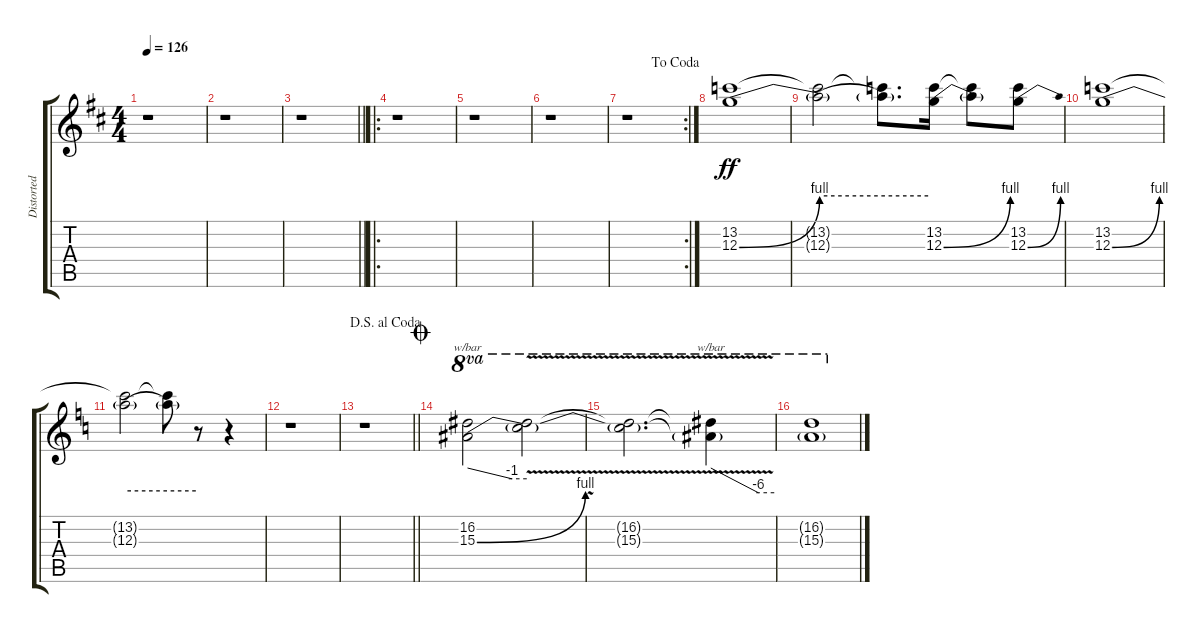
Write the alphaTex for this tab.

\track ("Distorted Guitar - Lead" "Distorted ") {instrument distortionguitar}
\staff {score tabs}
\tuning (E4 B3 G3 D3 A2 E2) {hide}
\ts (4 4)
\tempo 126
\clef g2
\ks d
r.1{dy ff} |
r.1 |
\barLineRight lightlight
r.1 |
\ro
r.1 |
r.1 |
r.1 |
\rc 2
\jump dacoda
r.1 |
(13.2 12.3{be (bend 0 0 60 4)}).1 |
(13.2{t} 12.3{be (hold 0 4 60 4) t}).2 (13.2{t} 12.3{t}).8{d} (13.2 12.3{be (bend 0 0 60 4)}).16 (13.2{t} 12.3{t}).8 (13.2 12.3{be (bend 0 0 60 4)}).8 |
(13.2 12.3{be (bend 0 0 60 4)}).1 |
\ks c
(13.2{t} 12.3{be (hold 0 4 60 4) t}).2 (13.2{t} 12.3{t}).8 r.8 r.4 |
r.1 |
\jump dalsegnoalcoda
\barLineRight lightlight
r.1 |
\jump coda
(16.2 15.3{be (bend 0 0 60 4)}).2{tbe (custom default 0 0 45 -4 60 -4) ot 8va} (16.2{v t} 15.3{v t}).2{ot 8va} |
(16.2{v t} 15.3{v t}).2{d ot 8va} (16.2{t} 15.3{t}).4{tbe (custom default 0 0 45 -24 60 -24) ot 8va} |
(16.2{t} 15.3{t}).1{ot 8va}
